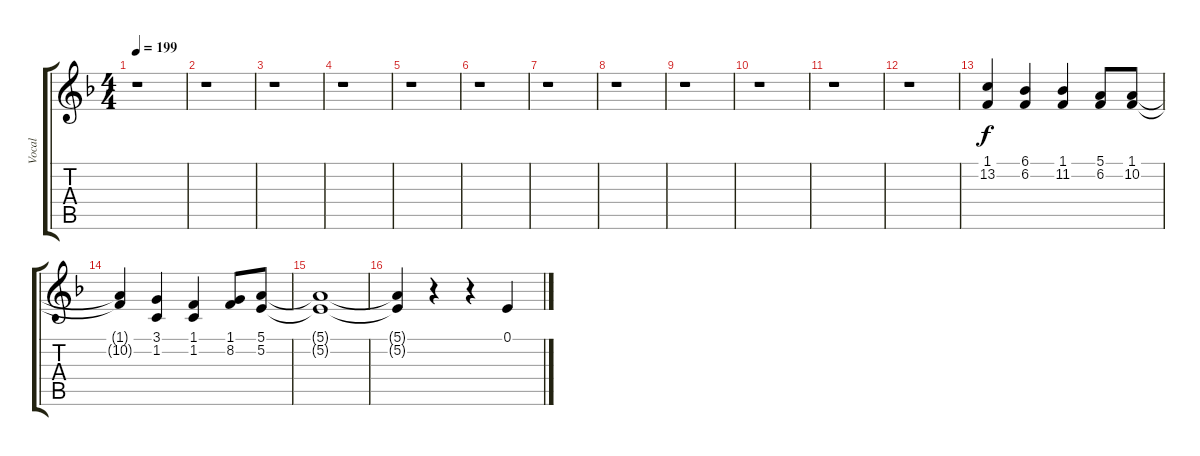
\track ("Vocal" "Vocal") {instrument stringensemble1}
\staff {score tabs}
\tuning (E4 B3 G3 D3 A2 E2) {hide}
\ts (4 4)
\tempo 199
\clef g2
\ks f
r.1{dy f} |
r.1 |
r.1 |
r.1 |
r.1 |
r.1 |
r.1 |
r.1 |
r.1 |
r.1 |
r.1 |
r.1 |
(1.1 13.2).4 (6.1 6.2).4 (1.1 11.2).4 (5.1 6.2).8 (1.1 10.2).8 |
(1.1{t} 10.2{t}).4 (3.1 1.2).4 (1.1 1.2).4 (1.1 8.2).8 (5.1 5.2).8 |
(5.1{t} 5.2{t}).1 |
(5.1{t} 5.2{t}).4 r.4 r.4 0.1.4
